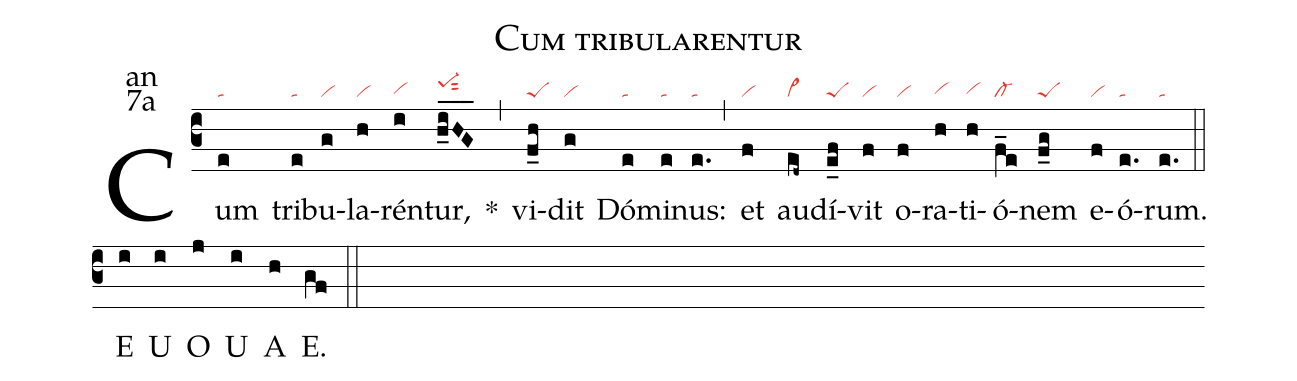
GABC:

name:Cum tribularentur;
office-part:an;
mode:7a;
nabc-lines:1;
%%
(c3) Cum(e|ta) tri(e|ta)bu(g|vi)la(h|vi)rén(i|vihg)tur,(h_iHG___|pe-1hisut2) <sp>*</sp>(,) vi(f_h|peS)dit(g|vi) Dó(e|ta)mi(e|ta)nus:(e.|ta) (,) et(f|vi) au(ed~|vi>)dí(e_f|peS)vit(f|vi) o(f|vi)ra(h|vihg)ti(h|vihg)ó(f_e|cl-)nem(f_g|peS) e(f|vi)ó(e.|ta)rum.(e.|ta) (::) <eu>E(i) U(i) O(j) U(i) A(h) E.(gf) </eu>(::)
